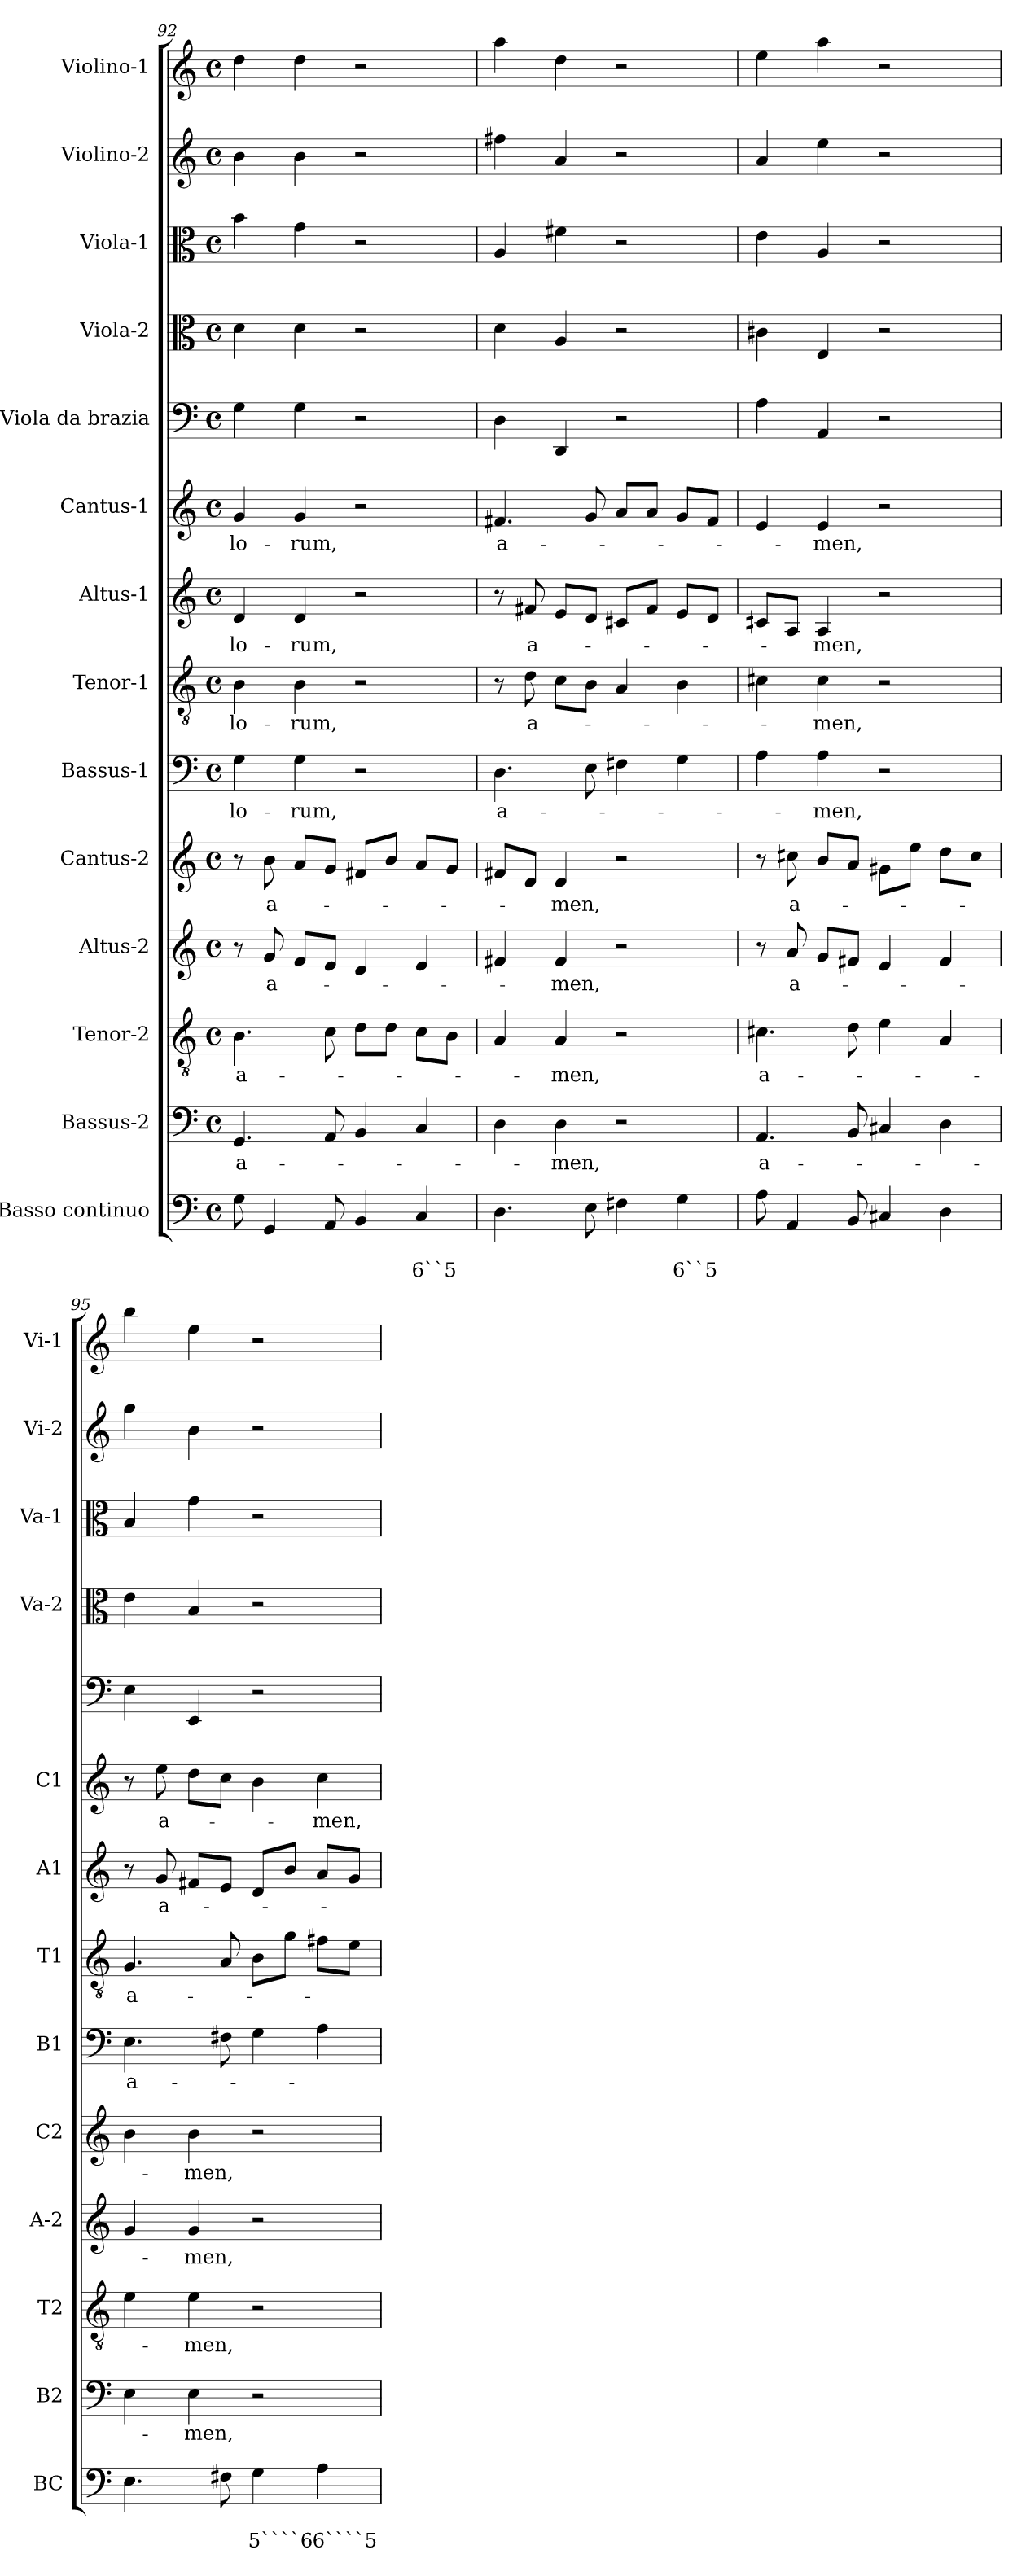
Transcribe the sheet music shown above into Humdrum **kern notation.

**kern	**text	**text	**kern	**text	**kern	**text	**kern	**text	**kern	**text	**kern	**text	**kern	**text	**kern	**text	**kern	**text	**kern	**kern	**kern	**kern	**kern
*part14	*part14	*part14	*part13	*part13	*part12	*part12	*part11	*part11	*part10	*part10	*part9	*part9	*part8	*part8	*part7	*part7	*part6	*part6	*part5	*part4	*part3	*part2	*part1
*staff14	*staff14	*staff14	*staff13	*staff13	*staff12	*staff12	*staff11	*staff11	*staff10	*staff10	*staff9	*staff9	*staff8	*staff8	*staff7	*staff7	*staff6	*staff6	*staff5	*staff4	*staff3	*staff2	*staff1
*I"Basso continuo	*	*	*I"Bassus-2	*	*I"Tenor-2	*	*I"Altus-2	*	*I"Cantus-2	*	*I"Bassus-1	*	*I"Tenor-1	*	*I"Altus-1	*	*I"Cantus-1	*	*I"Viola  da brazia	*I"Viola-2	*I"Viola-1	*I"Violino-2	*I"Violino-1
*I'BC	*	*	*I'B2	*	*I'T2	*	*I'A-2	*	*I'C2	*	*I'B1	*	*I'T1	*	*I'A1	*	*I'C1	*	*	*I'Va-2	*I'Va-1	*I'Vi-2	*I'Vi-1
*clefF4	*	*	*clefF4	*	*clefGv2	*	*clefG2	*	*clefG2	*	*clefF4	*	*clefGv2	*	*clefG2	*	*clefG2	*	*clefF4	*clefC3	*clefC3	*clefG2	*clefG2
*k[]	*	*	*k[]	*	*k[]	*	*k[]	*	*k[]	*	*k[]	*	*k[]	*	*k[]	*	*k[]	*	*k[]	*k[]	*k[]	*k[]	*k[]
*C:	*	*	*C:	*	*C:	*	*C:	*	*C:	*	*C:	*	*C:	*	*C:	*	*C:	*	*C:	*C:	*C:	*C:	*C:
*M4/4	*	*	*M4/4	*	*M4/4	*	*M4/4	*	*M4/4	*	*M4/4	*	*M4/4	*	*M4/4	*	*M4/4	*	*M4/4	*M4/4	*M4/4	*M4/4	*M4/4
*met(c)	*	*	*met(c)	*	*met(c)	*	*met(c)	*	*met(c)	*	*met(c)	*	*met(c)	*	*met(c)	*	*met(c)	*	*met(c)	*met(c)	*met(c)	*met(c)	*met(c)
=92	=92	=92	=92	=92	=92	=92	=92	=92	=92	=92	=92	=92	=92	=92	=92	=92	=92	=92	=92	=92	=92	=92	=92
!	!	!	!	!LO:LY:b	!	!LO:LY:b	!	!	!	!	!	!LO:LY:b	!	!LO:LY:b	!	!LO:LY:b	!	!LO:LY:b	!	!	!	!	!
8G\	.	.	4.GG/	a-	4.B\	a-	8r	.	8r	.	4G\	-lo-	4B\	-lo-	4d/	-lo-	4g/	-lo-	4G\	4d\	4b\	4b\	4dd\
!	!	!	!	!	!	!	!	!LO:LY:b	!	!LO:LY:b	!	!	!	!	!	!	!	!	!	!	!	!	!
4GG/	.	.	.	.	.	.	8g/	a-	8b\	a-	.	.	.	.	.	.	.	.	.	.	.	.	.
!	!	!	!	!	!	!	!	!	!	!	!	!LO:LY:b	!	!LO:LY:b	!	!LO:LY:b	!	!LO:LY:b	!	!	!	!	!
.	.	.	.	.	.	.	8f/L	.	8a/L	.	4G\	-rum,	4B\	-rum,	4d/	-rum,	4g/	-rum,	4G\	4d\	4g\	4b\	4dd\
8AA/	.	.	8AA/	.	8c\	.	8e/J	.	8g/J	.	.	.	.	.	.	.	.	.	.	.	.	.	.
4BB/	.	.	4BB/	.	8d\L	.	4d/	.	8f#X/L	.	2r	.	2r	.	2r	.	2r	.	2r	2r	2r	2r	2r
.	.	.	.	.	8d\J	.	.	.	8b/J	.	.	.	.	.	.	.	.	.	.	.	.	.	.
!	!	!LO:LY:b	!	!	!	!	!	!	!	!	!	!	!	!	!	!	!	!	!	!	!	!	!
4C/	.	6``5	4C/	.	8c\L	.	4e/	.	8a/L	.	.	.	.	.	.	.	.	.	.	.	.	.	.
.	.	.	.	.	8B\J	.	.	.	8g/J	.	.	.	.	.	.	.	.	.	.	.	.	.	.
=93	=93	=93	=93	=93	=93	=93	=93	=93	=93	=93	=93	=93	=93	=93	=93	=93	=93	=93	=93	=93	=93	=93	=93
!	!	!	!	!	!	!	!	!	!	!	!	!LO:LY:b	!	!	!	!	!	!LO:LY:b	!	!	!	!	!
4.D\	.	.	4D\	.	4A/	.	4f#X/	.	8f#X/L	.	4.D\	a-	8r	.	8r	.	4.f#X/	a-	4D\	4d\	4A/	4ff#X\	4aa\
!	!	!	!	!	!	!	!	!	!	!	!	!	!	!LO:LY:b	!	!LO:LY:b	!	!	!	!	!	!	!
.	.	.	.	.	.	.	.	.	8d/J	.	.	.	8d\	a-	8f#X/	a-	.	.	.	.	.	.	.
!	!	!	!	!LO:LY:b	!	!LO:LY:b	!	!LO:LY:b	!	!LO:LY:b	!	!	!	!	!	!	!	!	!	!	!	!	!
.	.	.	4D\	-men,	4A/	-men,	4f#/	-men,	4d/	-men,	.	.	8c\L	.	8e/L	.	.	.	4DD/	4A/	4f#X\	4a/	4dd\
8E\	.	.	.	.	.	.	.	.	.	.	8E\	.	8B\J	.	8d/J	.	8g/	.	.	.	.	.	.
4F#X\	.	.	2r	.	2r	.	2r	.	2r	.	4F#X\	.	4A/	.	8c#X/L	.	8a/L	.	2r	2r	2r	2r	2r
.	.	.	.	.	.	.	.	.	.	.	.	.	.	.	8f#/J	.	8a/J	.	.	.	.	.	.
!	!	!LO:LY:b	!	!	!	!	!	!	!	!	!	!	!	!	!	!	!	!	!	!	!	!	!
4G\	.	6``5	.	.	.	.	.	.	.	.	4G\	.	4B\	.	8e/L	.	8g/L	.	.	.	.	.	.
.	.	.	.	.	.	.	.	.	.	.	.	.	.	.	8d/J	.	8f#/J	.	.	.	.	.	.
=94	=94	=94	=94	=94	=94	=94	=94	=94	=94	=94	=94	=94	=94	=94	=94	=94	=94	=94	=94	=94	=94	=94	=94
!	!	!	!	!LO:LY:b	!	!LO:LY:b	!	!	!	!	!	!	!	!	!	!	!	!	!	!	!	!	!
8A\	.	.	4.AA/	a-	4.c#X\	a-	8r	.	8r	.	4A\	.	4c#X\	.	8c#X/L	.	4e/	.	4A\	4c#X\	4e\	4a/	4ee\
!	!	!	!	!	!	!	!	!LO:LY:b	!	!LO:LY:b	!	!	!	!	!	!	!	!	!	!	!	!	!
4AA/	.	.	.	.	.	.	8a/	a-	8cc#X\	a-	.	.	.	.	8A/J	.	.	.	.	.	.	.	.
!	!	!	!	!	!	!	!	!	!	!	!	!LO:LY:b	!	!LO:LY:b	!	!LO:LY:b	!	!LO:LY:b	!	!	!	!	!
.	.	.	.	.	.	.	8g/L	.	8b/L	.	4A\	-men,	4c#\	-men,	4A/	-men,	4e/	-men,	4AA/	4E/	4A/	4ee\	4aa\
8BB/	.	.	8BB/	.	8d\	.	8f#X/J	.	8a/J	.	.	.	.	.	.	.	.	.	.	.	.	.	.
4C#X/	.	.	4C#X/	.	4e\	.	4e/	.	8g#X\L	.	2r	.	2r	.	2r	.	2r	.	2r	2r	2r	2r	2r
.	.	.	.	.	.	.	.	.	8ee\J	.	.	.	.	.	.	.	.	.	.	.	.	.	.
4D\	.	.	4D\	.	4A/	.	4f#/	.	8dd\L	.	.	.	.	.	.	.	.	.	.	.	.	.	.
.	.	.	.	.	.	.	.	.	8cc#\J	.	.	.	.	.	.	.	.	.	.	.	.	.	.
!!LO:PB:g=z
=95	=95	=95	=95	=95	=95	=95	=95	=95	=95	=95	=95	=95	=95	=95	=95	=95	=95	=95	=95	=95	=95	=95	=95
!	!	!	!	!	!	!	!	!	!	!	!	!LO:LY:b	!	!LO:LY:b	!	!	!	!	!	!	!	!	!
4.E\	.	.	4E\	.	4e\	.	4g/	.	4b\	.	4.E\	a-	4.G/	a-	8r	.	8r	.	4E\	4e\	4B/	4gg\	4bb\
!	!	!	!	!	!	!	!	!	!	!	!	!	!	!	!	!LO:LY:b	!	!LO:LY:b	!	!	!	!	!
.	.	.	.	.	.	.	.	.	.	.	.	.	.	.	8g/	a-	8ee\	a-	.	.	.	.	.
!	!	!	!	!LO:LY:b	!	!LO:LY:b	!	!LO:LY:b	!	!LO:LY:b	!	!	!	!	!	!	!	!	!	!	!	!	!
.	.	.	4E\	-men,	4e\	-men,	4g/	-men,	4b\	-men,	.	.	.	.	8f#X/L	.	8dd\L	.	4EE/	4B/	4g\	4b\	4ee\
8F#X\	.	.	.	.	.	.	.	.	.	.	8F#X\	.	8A/	.	8e/J	.	8cc\J	.	.	.	.	.	.
!	!	!LO:LY:b	!	!	!	!	!	!	!	!	!	!	!	!	!	!	!	!	!	!	!	!	!
4G\	.	5````6	2r	.	2r	.	2r	.	2r	.	4G\	.	8B\L	.	8d/L	.	4b\	.	2r	2r	2r	2r	2r
.	.	.	.	.	.	.	.	.	.	.	.	.	8g\J	.	8b/J	.	.	.	.	.	.	.	.
!	!	!LO:LY:b	!	!	!	!	!	!	!	!	!	!	!	!	!	!	!	!LO:LY:b	!	!	!	!	!
4A\	.	6````5	.	.	.	.	.	.	.	.	4A\	.	8f#X\L	.	8a/L	.	4cc\	-men,	.	.	.	.	.
.	.	.	.	.	.	.	.	.	.	.	.	.	8e\J	.	8g/J	.	.	.	.	.	.	.	.
=	=	=	=	=	=	=	=	=	=	=	=	=	=	=	=	=	=	=	=	=	=	=	=
*-	*-	*-	*-	*-	*-	*-	*-	*-	*-	*-	*-	*-	*-	*-	*-	*-	*-	*-	*-	*-	*-	*-	*-
